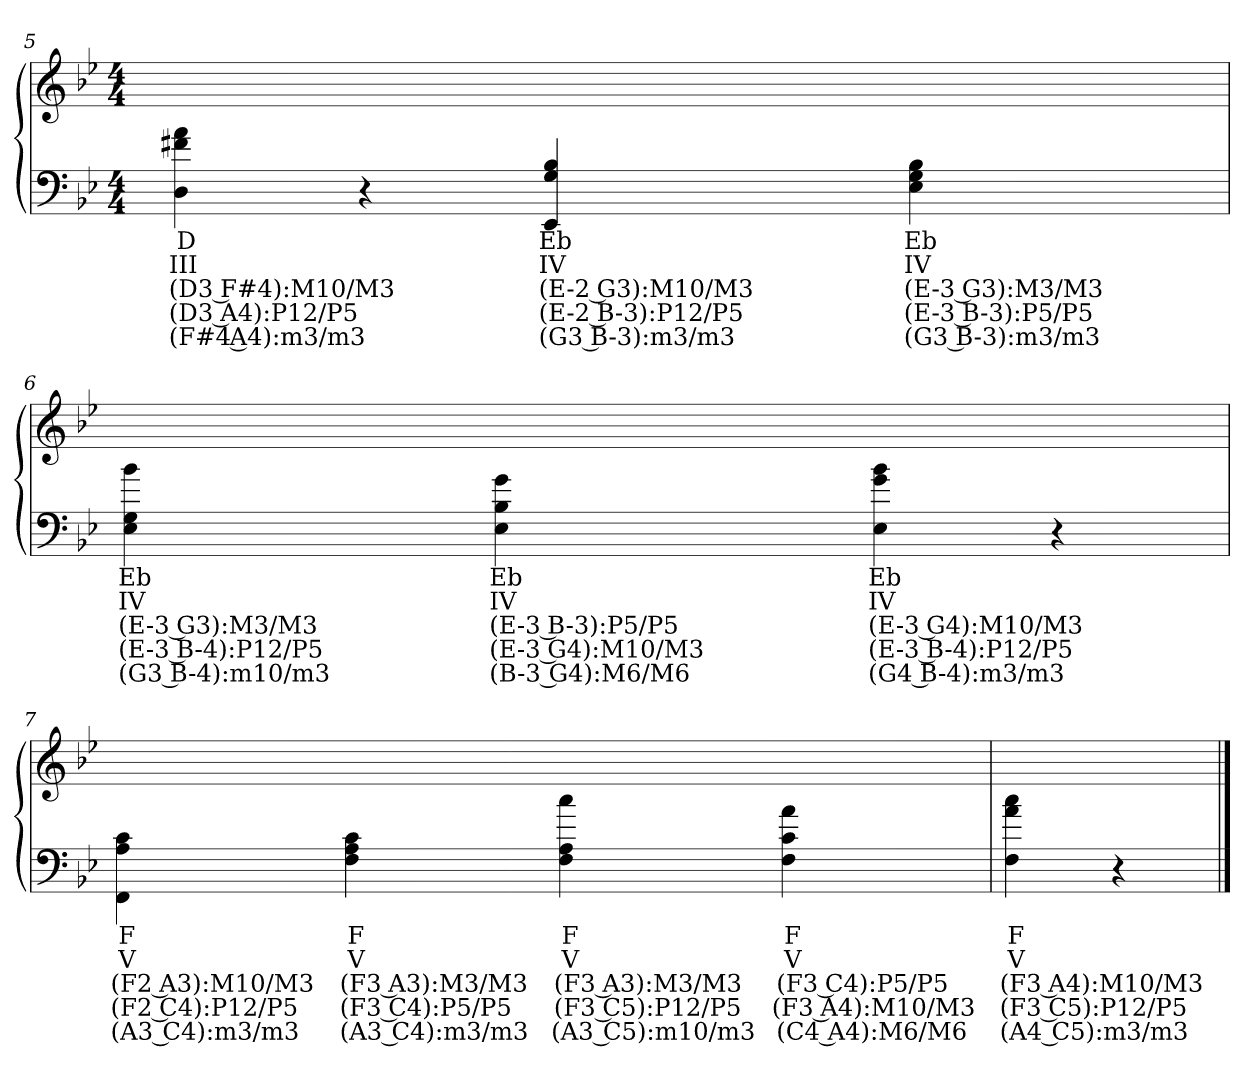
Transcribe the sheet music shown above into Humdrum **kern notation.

**kern	**text	**text	**text	**text	**text	**kern
*part2	*part2	*part2	*part2	*part2	*part2	*part1
*staff2	*staff2	*staff2	*staff2	*staff2	*staff2	*staff1
*clefF4	*	*	*	*	*	*clefG2
*k[b-e-]	*	*	*	*	*	*k[b-e-]
*B-:	*	*	*	*	*	*B-:
*M4/4	*	*	*	*	*	*M4/4
=5	=5	=5	=5	=5	=5	=5
4D 4f#X 4a	D	III	(D3 F#4):M10/M3	(D3 A4):P12/P5	(F#4 A4):m3/m3	1ryy
4r	.	.	.	.	.	.
4EE- 4G 4B-	Eb	IV	(E-2 G3):M10/M3	(E-2 B-3):P12/P5	(G3 B-3):m3/m3	.
4E- 4G 4B-	Eb	IV	(E-3 G3):M3/M3	(E-3 B-3):P5/P5	(G3 B-3):m3/m3	.
=6	=6	=6	=6	=6	=6	=6
4E- 4G 4b-	Eb	IV	(E-3 G3):M3/M3	(E-3 B-4):P12/P5	(G3 B-4):m10/m3	1ryy
4E- 4B- 4g	Eb	IV	(E-3 B-3):P5/P5	(E-3 G4):M10/M3	(B-3 G4):M6/M6	.
4E- 4g 4b-	Eb	IV	(E-3 G4):M10/M3	(E-3 B-4):P12/P5	(G4 B-4):m3/m3	.
4r	.	.	.	.	.	.
=7	=7	=7	=7	=7	=7	=7
4FF 4A 4c	F	V	(F2 A3):M10/M3	(F2 C4):P12/P5	(A3 C4):m3/m3	1ryy
4F 4A 4c	F	V	(F3 A3):M3/M3	(F3 C4):P5/P5	(A3 C4):m3/m3	.
4F 4A 4cc	F	V	(F3 A3):M3/M3	(F3 C5):P12/P5	(A3 C5):m10/m3	.
4F 4c 4a	F	V	(F3 C4):P5/P5	(F3 A4):M10/M3	(C4 A4):M6/M6	.
=8	=8	=8	=8	=8	=8	=8
4F 4a 4cc	F	V	(F3 A4):M10/M3	(F3 C5):P12/P5	(A4 C5):m3/m3	2ryy
4r	.	.	.	.	.	.
==	==	==	==	==	==	==
*-	*-	*-	*-	*-	*-	*-
